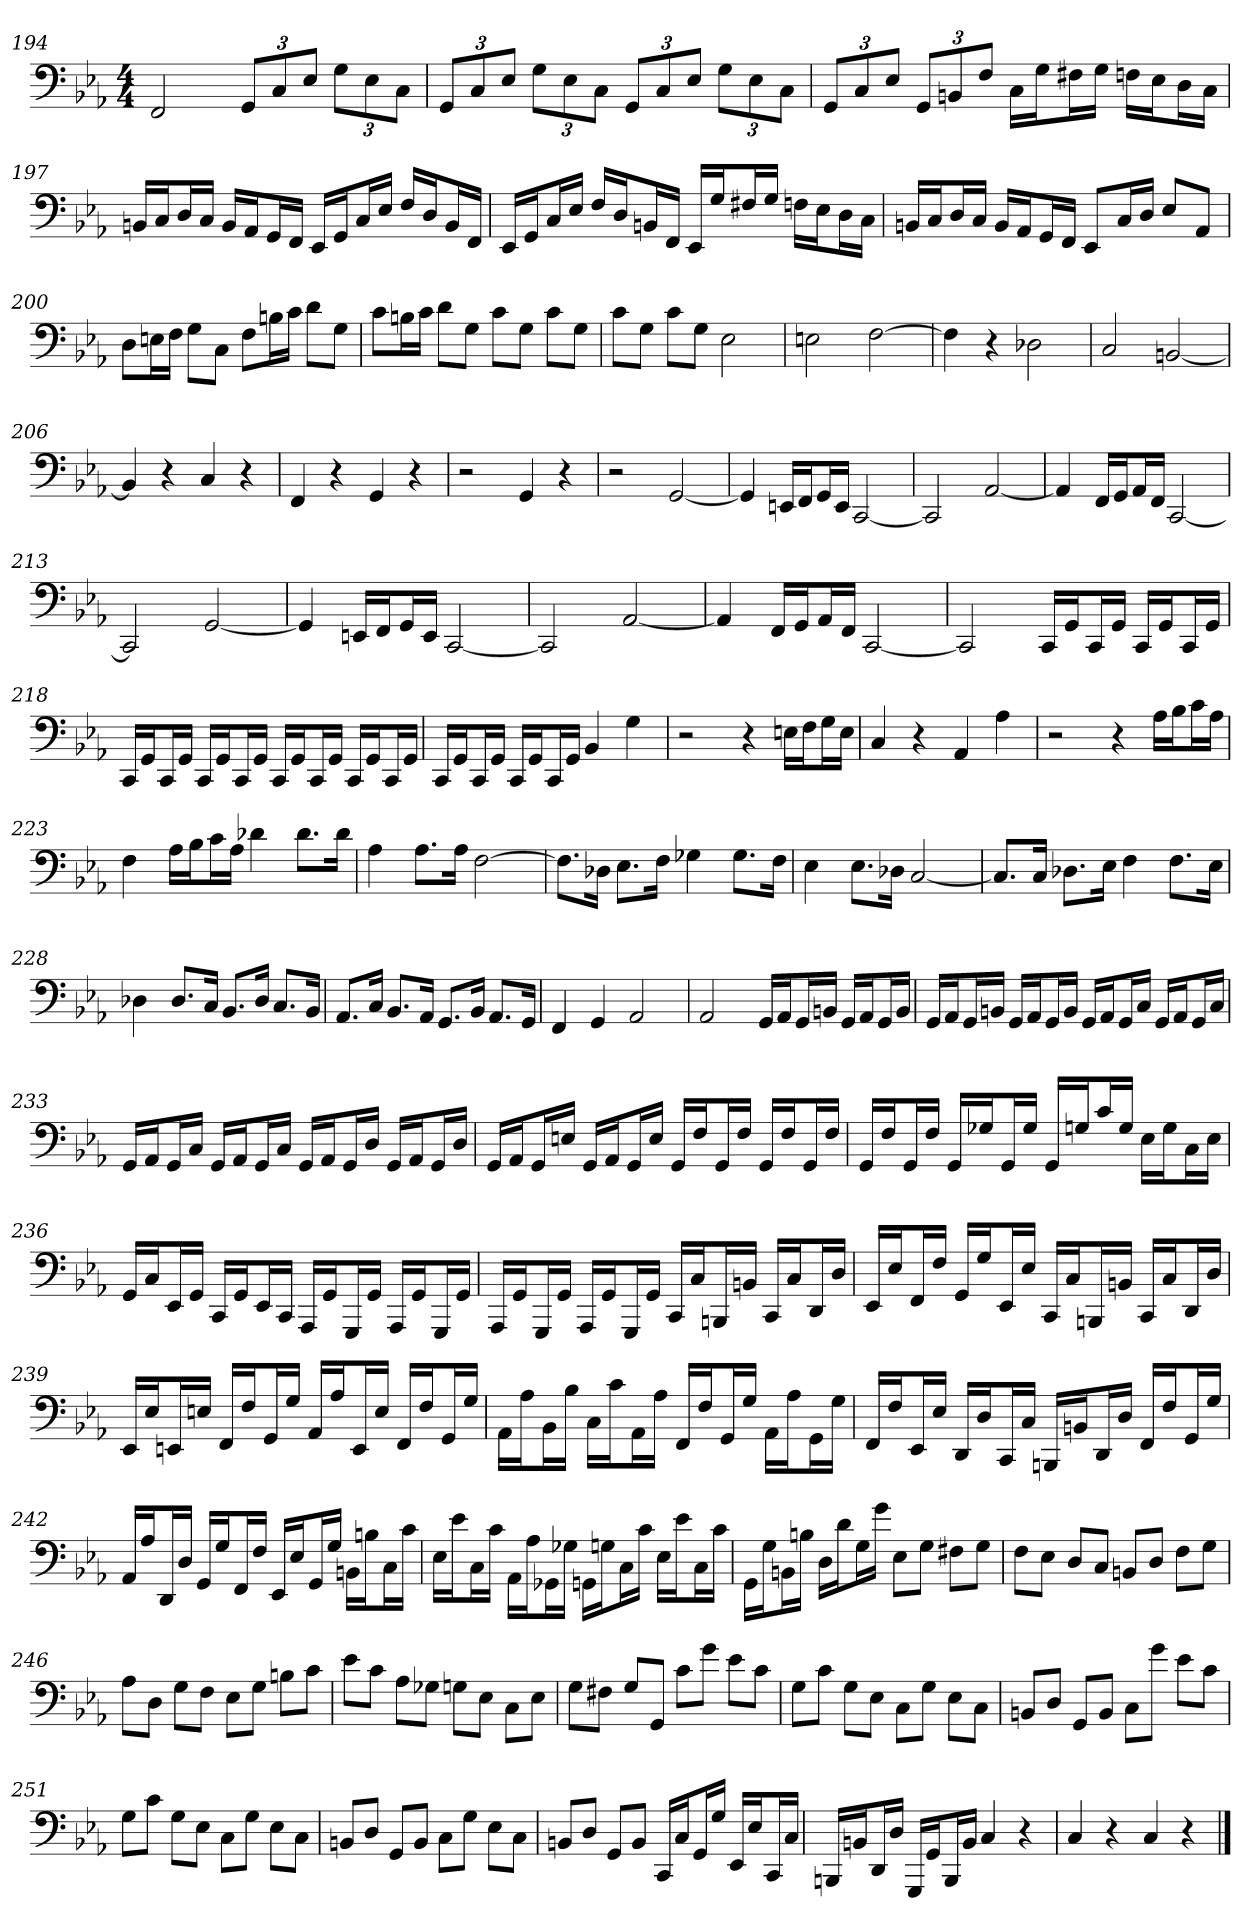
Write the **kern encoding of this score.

**kern
*part1
*staff1
*clefF4
*k[b-e-a-]
*E-:
*M4/4
=194
2FF
12GG/L
12C/
12E-/J
12G\L
12E-\
12C\J
=195
12GG/L
12C/
12E-/J
12G\L
12E-\
12C\J
12GG/L
12C/
12E-/J
12G\L
12E-\
12C\J
=196
12GG/L
12C/
12E-/J
12GG/L
12BBn/
12F/J
16C\LL
16G\J
16F#X\L
16G\JJ
16Fn\LL
16E-\J
16D\L
16C\JJ
=197
16BBn/LL
16C/J
16D/L
16C/JJ
16BB/LL
16AA-/J
16GG/L
16FF/JJ
16EE-/LL
16GG/J
16C/L
16E-/JJ
16F/LL
16D/J
16BB/L
16FF/JJ
=198
16EE-/LL
16GG/J
16C/L
16E-/JJ
16F/LL
16D/J
16BBn/L
16FF/JJ
16EE-/LL
16G/J
16F#X/L
16G/JJ
16Fn\LL
16E-\J
16D\L
16C\JJ
=199
16BBn/LL
16C/J
16D/L
16C/JJ
16BB/LL
16AA-/J
16GG/L
16FF/JJ
8EE-/L
16C/L
16D/JJ
8E-/L
8AA-/J
=200
8D\L
16En\L
16F\JJ
8G\L
8C\J
8F\L
16Bn\L
16c\JJ
8d\L
8G\J
=201
8c\L
16Bn\L
16c\JJ
8d\L
8G\J
8c\L
8G\J
8c\L
8G\J
=202
8c\L
8G\J
8c\L
8G\J
2E-
=203
2En
[2F
=204
4F]
4r
2D-X
=205
2C
[2BBn
=206
4BB]
4r
4C
4r
=207
4FF
4r
4GG
4r
=208
2r
4GG
4r
=209
2r
[2GG
=210
4GG]
16EEn/LL
16FF/J
16GG/L
16EE/JJ
[2CC
=211
2CC]
[2AA-
=212
4AA-]
16FF/LL
16GG/J
16AA-/L
16FF/JJ
[2CC
=213
2CC]
[2GG
=214
4GG]
16EEn/LL
16FF/J
16GG/L
16EE/JJ
[2CC
=215
2CC]
[2AA-
=216
4AA-]
16FF/LL
16GG/J
16AA-/L
16FF/JJ
[2CC
=217
2CC]
16CC/LL
16GG/J
16CC/L
16GG/JJ
16CC/LL
16GG/J
16CC/L
16GG/JJ
=218
16CC/LL
16GG/J
16CC/L
16GG/JJ
16CC/LL
16GG/J
16CC/L
16GG/JJ
16CC/LL
16GG/J
16CC/L
16GG/JJ
16CC/LL
16GG/J
16CC/L
16GG/JJ
=219
16CC/LL
16GG/J
16CC/L
16GG/JJ
16CC/LL
16GG/J
16CC/L
16GG/JJ
4BB-
4G
=220
2r
4r
16En\LL
16F\J
16G\L
16E\JJ
=221
4C
4r
4AA-
4A-
=222
2r
4r
16A-\LL
16B-\J
16c\L
16A-\JJ
=223
4F
16A-\LL
16B-\J
16c\L
16A-\JJ
4d-X
8.d-\L
16d-\Jk
=224
4A-
8.A-\L
16A-\Jk
[2F
=225
8.F\L]
16D-X\Jk
8.E-\L
16F\Jk
4G-X
8.G-\L
16F\Jk
=226
4E-
8.E-\L
16D-X\Jk
[2C
=227
8.C/L]
16C/Jk
8.D-X\L
16E-\Jk
4F
8.F\L
16E-\Jk
=228
4D-X
8.D-/L
16C/Jk
8.BB-/L
16D-/Jk
8.C/L
16BB-/Jk
=229
8.AA-/L
16C/Jk
8.BB-/L
16AA-/Jk
8.GG/L
16BB-/Jk
8.AA-/L
16GG/Jk
=230
4FF
4GG
2AA-
=231
2AA-
16GG/LL
16AA-/J
16GG/L
16BBn/JJ
16GG/LL
16AA-/J
16GG/L
16BB/JJ
=232
16GG/LL
16AA-/J
16GG/L
16BBn/JJ
16GG/LL
16AA-/J
16GG/L
16BB/JJ
16GG/LL
16AA-/J
16GG/L
16C/JJ
16GG/LL
16AA-/J
16GG/L
16C/JJ
=233
16GG/LL
16AA-/J
16GG/L
16C/JJ
16GG/LL
16AA-/J
16GG/L
16C/JJ
16GG/LL
16AA-/J
16GG/L
16D/JJ
16GG/LL
16AA-/J
16GG/L
16D/JJ
=234
16GG/LL
16AA-/J
16GG/L
16En/JJ
16GG/LL
16AA-/J
16GG/L
16E/JJ
16GG/LL
16F/J
16GG/L
16F/JJ
16GG/LL
16F/J
16GG/L
16F/JJ
=235
16GG/LL
16F/J
16GG/L
16F/JJ
16GG/LL
16G-X/J
16GG/L
16G-/JJ
16GG/LL
16Gn/J
16c/L
16G/JJ
16E-\LL
16G\J
16C\L
16E-\JJ
=236
16GG/LL
16C/J
16EE-/L
16GG/JJ
16CC/LL
16GG/J
16EE-/L
16CC/JJ
16AAA-/LL
16GG/J
16GGG/L
16GG/JJ
16AAA-/LL
16GG/J
16GGG/L
16GG/JJ
=237
16AAA-/LL
16GG/J
16GGG/L
16GG/JJ
16AAA-/LL
16GG/J
16GGG/L
16GG/JJ
16CC/LL
16C/J
16BBBn/L
16BBn/JJ
16CC/LL
16C/J
16DD/L
16D/JJ
=238
16EE-/LL
16E-/J
16FF/L
16F/JJ
16GG/LL
16G/J
16EE-/L
16E-/JJ
16CC/LL
16C/J
16BBBn/L
16BBn/JJ
16CC/LL
16C/J
16DD/L
16D/JJ
=239
16EE-/LL
16E-/J
16EEn/L
16En/JJ
16FF/LL
16F/J
16GG/L
16G/JJ
16AA-/LL
16A-/J
16EE/L
16E/JJ
16FF/LL
16F/J
16GG/L
16G/JJ
=240
16AA-\LL
16A-\J
16BB-\L
16B-\JJ
16C\LL
16c\J
16AA-\L
16A-\JJ
16FF/LL
16F/J
16GG/L
16G/JJ
16AA-\LL
16A-\J
16GG\L
16G\JJ
=241
16FF/LL
16F/J
16EE-/L
16E-/JJ
16DD/LL
16D/J
16CC/L
16C/JJ
16BBBn/LL
16BBn/J
16DD/L
16D/JJ
16FF/LL
16F/J
16GG/L
16G/JJ
=242
16AA-/LL
16A-/J
16DD/L
16D/JJ
16GG/LL
16G/J
16FF/L
16F/JJ
16EE-/LL
16E-/J
16GG/L
16G/JJ
16BBn\LL
16Bn\J
16C\L
16c\JJ
=243
16E-\LL
16e-\J
16C\L
16c\JJ
16AA-\LL
16A-\J
16GG-X\L
16G-X\JJ
16GGn\LL
16Gn\J
16C\L
16c\JJ
16E-\LL
16e-\J
16C\L
16c\JJ
=244
16GG\LL
16G\J
16BBn\L
16Bn\JJ
16D\LL
16d\J
16G\L
16g\JJ
8E-\L
8G\J
8F#X\L
8G\J
=245
8F\L
8E-\J
8D/L
8C/J
8BBn/L
8D/J
8F\L
8G\J
=246
8A-\L
8D\J
8G\L
8F\J
8E-\L
8G\J
8Bn\L
8c\J
=247
8e-\L
8c\J
8A-\L
8G-X\J
8Gn\L
8E-\J
8C\L
8E-\J
=248
8G\L
8F#X\J
8G/L
8GG/J
8c\L
8g\J
8e-\L
8c\J
=249
8G\L
8c\J
8G\L
8E-\J
8C\L
8G\J
8E-\L
8C\J
=250
8BBn/L
8D/J
8GG/L
8BB/J
8C\L
8g\J
8e-\L
8c\J
=251
8G\L
8c\J
8G\L
8E-\J
8C\L
8G\J
8E-\L
8C\J
=252
8BBn/L
8D/J
8GG/L
8BB/J
8C\L
8G\J
8E-\L
8C\J
=253
8BBn/L
8D/J
8GG/L
8BB/J
16CC/LL
16C/J
16GG/L
16G/JJ
16EE-/LL
16E-/J
16CC/L
16C/JJ
=254
16BBBn/LL
16BBn/J
16DD/L
16D/JJ
16GGG/LL
16GG/J
16BBB/L
16BB/JJ
4C
4r
=255
4C
4r
4C
4r
==
*-
